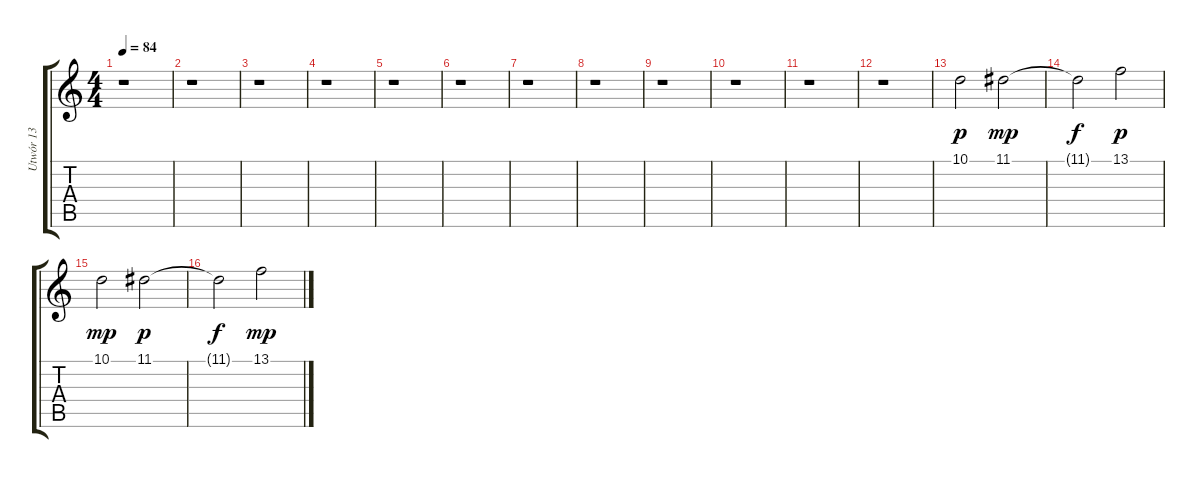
\track ("Utwór 13" "Utwór 13") {instrument pad7halo}
\staff {score tabs}
\tuning (E4 B3 G3 D3 A2 E2) {hide}
\ts (4 4)
\tempo 84
\clef g2
\ks c
r.1{dy f} |
r.1 |
r.1 |
r.1 |
r.1 |
r.1 |
r.1 |
r.1 |
r.1 |
r.1 |
r.1 |
r.1 |
10.1.2{dy p} 11.1.2{dy mp} |
11.1{t}.2{dy f} 13.1.2{dy p} |
10.1.2{dy mp} 11.1.2{dy p} |
11.1{t}.2{dy f} 13.1.2{dy mp}
